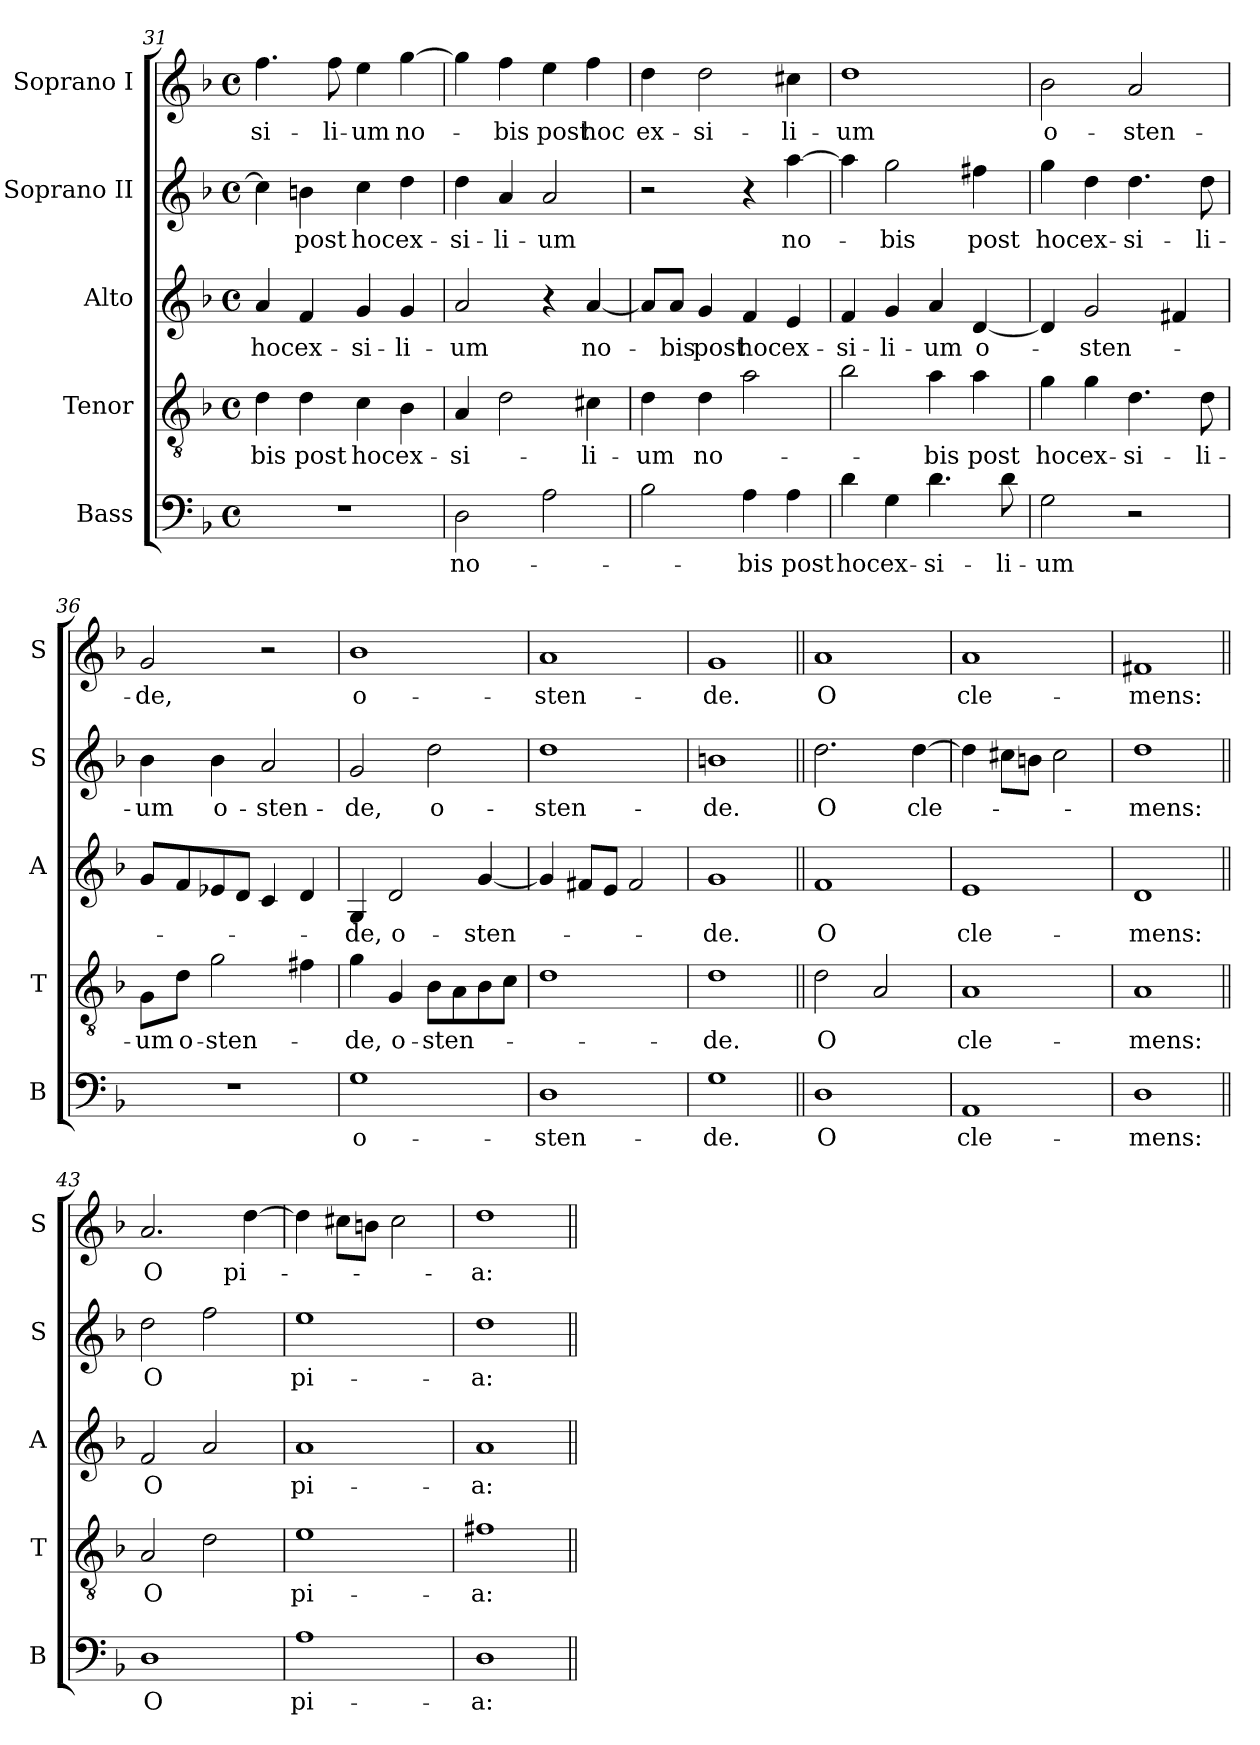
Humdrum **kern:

**kern	**text	**kern	**text	**kern	**text	**kern	**text	**kern	**text
*part5	*part5	*part4	*part4	*part3	*part3	*part2	*part2	*part1	*part1
*staff5	*staff5	*staff4	*staff4	*staff3	*staff3	*staff2	*staff2	*staff1	*staff1
*I"Bass	*	*I"Tenor	*	*I"Alto	*	*I"Soprano II	*	*I"Soprano I	*
*I'B	*	*I'T	*	*I'A	*	*I'S	*	*I'S	*
*clefF4	*	*clefGv2	*	*clefG2	*	*clefG2	*	*clefG2	*
*k[b-]	*	*k[b-]	*	*k[b-]	*	*k[b-]	*	*k[b-]	*
*F:	*	*F:	*	*F:	*	*F:	*	*F:	*
*M4/4	*	*M4/4	*	*M4/4	*	*M4/4	*	*M4/4	*
*met(c)	*	*met(c)	*	*met(c)	*	*met(c)	*	*met(c)	*
=31	=31	=31	=31	=31	=31	=31	=31	=31	=31
!	!	!	!LO:LY:b	!	!LO:LY:b	!	!	!	!LO:LY:b
1r	.	4d\	-bis	4a/	hoc	4cc\]	.	4.ff\	-si-
!	!	!	!LO:LY:b	!	!LO:LY:b	!	!LO:LY:b	!	!
.	.	4d\	post	4f/	ex-	4bn\	post	.	.
!	!	!	!	!	!	!	!	!	!LO:LY:b
.	.	.	.	.	.	.	.	8ff\	-li-
!	!	!	!LO:LY:b	!	!LO:LY:b	!	!LO:LY:b	!	!LO:LY:b
.	.	4c\	hoc	4g/	-si-	4cc\	hoc	4ee\	-um
!	!	!	!LO:LY:b	!	!LO:LY:b	!	!LO:LY:b	!	!LO:LY:b
.	.	4B-\	ex-	4g/	-li-	4dd\	ex-	[4gg\	no-
=32	=32	=32	=32	=32	=32	=32	=32	=32	=32
!	!LO:LY:b	!	!LO:LY:b	!	!LO:LY:b	!	!LO:LY:b	!	!
2D\	no-	4A/	-si-	2a/	-um	4dd\	-si-	4gg\]	.
!	!	!	!	!	!	!	!LO:LY:b	!	!LO:LY:b
.	.	2d\	.	.	.	4a/	-li-	4ff\	-bis
!	!	!	!	!	!	!	!LO:LY:b	!	!LO:LY:b
2A\	.	.	.	4r	.	2a/	-um	4ee\	post
!	!	!	!LO:LY:b	!	!LO:LY:b	!	!	!	!LO:LY:b
.	.	4c#X\	-li-	[4a/	no-	.	.	4ff\	hoc
!!LO:PB:g=z
=33	=33	=33	=33	=33	=33	=33	=33	=33	=33
!	!	!	!LO:LY:b	!	!	!	!	!	!LO:LY:b
2B-\	.	4d\	-um	8a/L]	.	2r	.	4dd\	ex-
!	!	!	!	!	!LO:LY:b	!	!	!	!
.	.	.	.	8a/J	-bis	.	.	.	.
!	!	!	!LO:LY:b	!	!LO:LY:b	!	!	!	!LO:LY:b
.	.	4d\	no-	4g/	post	.	.	2dd\	-si-
!	!LO:LY:b	!	!	!	!LO:LY:b	!	!	!	!
4A\	-bis	2a\	.	4f/	hoc	4r	.	.	.
!	!LO:LY:b	!	!	!	!LO:LY:b	!	!LO:LY:b	!	!LO:LY:b
4A\	post	.	.	4e/	ex-	[4aa\	no-	4cc#X\	-li-
=34	=34	=34	=34	=34	=34	=34	=34	=34	=34
!	!LO:LY:b	!	!	!	!LO:LY:b	!	!	!	!LO:LY:b
4d\	hoc	2b-\	.	4f/	-si-	4aa\]	.	1dd	-um
!	!LO:LY:b	!	!	!	!LO:LY:b	!	!LO:LY:b	!	!
4G\	ex-	.	.	4g/	-li-	2gg\	-bis	.	.
!	!LO:LY:b	!	!LO:LY:b	!	!LO:LY:b	!	!	!	!
4.d\	-si-	4a\	-bis	4a/	-um	.	.	.	.
!	!	!	!LO:LY:b	!	!LO:LY:b	!	!LO:LY:b	!	!
.	.	4a\	post	[4d/	o-	4ff#X\	post	.	.
!	!LO:LY:b	!	!	!	!	!	!	!	!
8d\	-li-	.	.	.	.	.	.	.	.
=35	=35	=35	=35	=35	=35	=35	=35	=35	=35
!	!LO:LY:b	!	!LO:LY:b	!	!	!	!LO:LY:b	!	!LO:LY:b
2G\	-um	4g\	hoc	4d/]	.	4gg\	hoc	2b-\	o-
!	!	!	!LO:LY:b	!	!LO:LY:b	!	!LO:LY:b	!	!
.	.	4g\	ex-	2g/	-sten-	4dd\	ex-	.	.
!	!	!	!LO:LY:b	!	!	!	!LO:LY:b	!	!LO:LY:b
2r	.	4.d\	-si-	.	.	4.dd\	-si-	2a/	-sten-
.	.	.	.	4f#X/	.	.	.	.	.
!	!	!	!LO:LY:b	!	!	!	!LO:LY:b	!	!
.	.	8d\	-li-	.	.	8dd\	-li-	.	.
=36	=36	=36	=36	=36	=36	=36	=36	=36	=36
!	!	!	!LO:LY:b	!	!	!	!LO:LY:b	!	!LO:LY:b
1r	.	8G\L	-um	8g/L	.	4b-\	-um	2g/	-de,
!	!	!	!LO:LY:b	!	!	!	!	!	!
.	.	8d\J	o-	8f/	.	.	.	.	.
!	!	!	!LO:LY:b	!	!	!	!LO:LY:b	!	!
.	.	2g\	-sten-	8e-X/	.	4b-\	o-	.	.
.	.	.	.	8d/J	.	.	.	.	.
!	!	!	!	!	!	!	!LO:LY:b	!	!
.	.	.	.	4c/	.	2a/	-sten-	2r	.
.	.	4f#X\	.	4d/	.	.	.	.	.
=37	=37	=37	=37	=37	=37	=37	=37	=37	=37
!	!LO:LY:b	!	!LO:LY:b	!	!LO:LY:b	!	!LO:LY:b	!	!LO:LY:b
1G	o-	4g\	-de,	4G/	-de,	2g/	-de,	1b-	o-
!	!	!	!LO:LY:b	!	!LO:LY:b	!	!	!	!
.	.	4G/	o-	2d/	o-	.	.	.	.
!	!	!	!LO:LY:b	!	!	!	!LO:LY:b	!	!
.	.	8B-\L	-sten-	.	.	2dd\	o-	.	.
.	.	8A\	.	.	.	.	.	.	.
!	!	!	!	!	!LO:LY:b	!	!	!	!
.	.	8B-\	.	[4g/	-sten-	.	.	.	.
.	.	8c\J	.	.	.	.	.	.	.
!!LO:LB:g=z
=38	=38	=38	=38	=38	=38	=38	=38	=38	=38
!	!LO:LY:b	!	!	!	!	!	!LO:LY:b	!	!LO:LY:b
1D	-sten-	1d	.	4g/]	.	1dd	-sten-	1a	-sten-
.	.	.	.	8f#X/L	.	.	.	.	.
.	.	.	.	8e/J	.	.	.	.	.
.	.	.	.	2f#/	.	.	.	.	.
=39	=39	=39	=39	=39	=39	=39	=39	=39	=39
!	!LO:LY:b	!	!LO:LY:b	!	!LO:LY:b	!	!LO:LY:b	!	!LO:LY:b
1G	-de.	1d	-de.	1g	-de.	1bn	-de.	1g	-de.
=40||	=40||	=40||	=40||	=40||	=40||	=40||	=40||	=40||	=40||
!	!LO:LY:b	!	!LO:LY:b	!	!LO:LY:b	!	!LO:LY:b	!	!LO:LY:b
1D	O	2d\	O	1f	O	2.dd\	O	1a	O
.	.	2A/	.	.	.	.	.	.	.
!	!	!	!	!	!	!	!LO:LY:b	!	!
.	.	.	.	.	.	[4dd\	cle-	.	.
=41	=41	=41	=41	=41	=41	=41	=41	=41	=41
!	!LO:LY:b	!	!LO:LY:b	!	!LO:LY:b	!	!	!	!LO:LY:b
1AA	cle-	1A	cle-	1e	cle-	4dd\]	.	1a	cle-
.	.	.	.	.	.	8cc#X\L	.	.	.
.	.	.	.	.	.	8bn\J	.	.	.
.	.	.	.	.	.	2cc#\	.	.	.
=42	=42	=42	=42	=42	=42	=42	=42	=42	=42
!	!LO:LY:b	!	!LO:LY:b	!	!LO:LY:b	!	!LO:LY:b	!	!LO:LY:b
1D	-mens:	1A	-mens:	1d	-mens:	1dd	-mens:	1f#X	-mens:
=43||	=43||	=43||	=43||	=43||	=43||	=43||	=43||	=43||	=43||
!	!LO:LY:b	!	!LO:LY:b	!	!LO:LY:b	!	!LO:LY:b	!	!LO:LY:b
1D	O	2A/	O	2f/	O	2dd\	O	2.a/	O
.	.	2d\	.	2a/	.	2ff\	.	.	.
!	!	!	!	!	!	!	!	!	!LO:LY:b
.	.	.	.	.	.	.	.	[4dd\	pi-
=44	=44	=44	=44	=44	=44	=44	=44	=44	=44
!	!LO:LY:b	!	!LO:LY:b	!	!LO:LY:b	!	!LO:LY:b	!	!
1A	pi-	1e	pi-	1a	pi-	1ee	pi-	4dd\]	.
.	.	.	.	.	.	.	.	8cc#X\L	.
.	.	.	.	.	.	.	.	8bn\J	.
.	.	.	.	.	.	.	.	2cc#\	.
!!LO:PB:g=z
=45	=45	=45	=45	=45	=45	=45	=45	=45	=45
!	!LO:LY:b	!	!LO:LY:b	!	!LO:LY:b	!	!LO:LY:b	!	!LO:LY:b
1D	-a:	1f#X	-a:	1a	-a:	1dd	-a:	1dd	-a:
=||	=||	=||	=||	=||	=||	=||	=||	=||	=||
*-	*-	*-	*-	*-	*-	*-	*-	*-	*-
